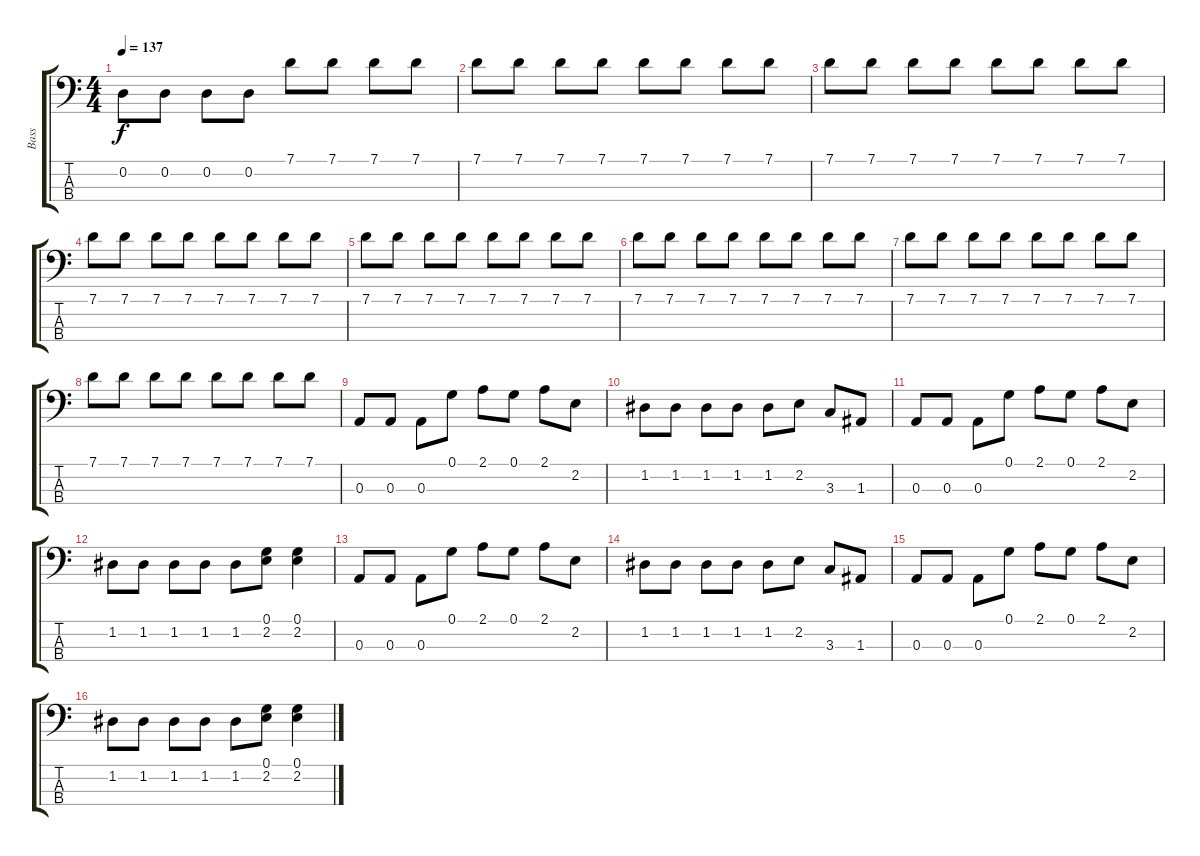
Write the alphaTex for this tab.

\track ("Bass" "Bass") {instrument electricbasspick}
\staff {score tabs}
\tuning (G2 D2 A1 E1) {hide}
\ts (4 4)
\tempo 137
\clef f4
\ks c
0.2.8{dy f} 0.2.8 0.2.8 0.2.8 7.1.8 7.1.8 7.1.8 7.1.8 |
7.1.8 7.1.8 7.1.8 7.1.8 7.1.8 7.1.8 7.1.8 7.1.8 |
7.1.8 7.1.8 7.1.8 7.1.8 7.1.8 7.1.8 7.1.8 7.1.8 |
7.1.8 7.1.8 7.1.8 7.1.8 7.1.8 7.1.8 7.1.8 7.1.8 |
7.1.8 7.1.8 7.1.8 7.1.8 7.1.8 7.1.8 7.1.8 7.1.8 |
7.1.8 7.1.8 7.1.8 7.1.8 7.1.8 7.1.8 7.1.8 7.1.8 |
7.1.8 7.1.8 7.1.8 7.1.8 7.1.8 7.1.8 7.1.8 7.1.8 |
7.1.8 7.1.8 7.1.8 7.1.8 7.1.8 7.1.8 7.1.8 7.1.8 |
0.3.8 0.3.8 0.3.8 0.1.8 2.1.8 0.1.8 2.1.8 2.2.8 |
1.2.8 1.2.8 1.2.8 1.2.8 1.2.8 2.2.8 3.3.8 1.3.8 |
0.3.8 0.3.8 0.3.8 0.1.8 2.1.8 0.1.8 2.1.8 2.2.8 |
1.2.8 1.2.8 1.2.8 1.2.8 1.2.8 (0.1 2.2).8 (0.1 2.2).4 |
0.3.8 0.3.8 0.3.8 0.1.8 2.1.8 0.1.8 2.1.8 2.2.8 |
1.2.8 1.2.8 1.2.8 1.2.8 1.2.8 2.2.8 3.3.8 1.3.8 |
0.3.8 0.3.8 0.3.8 0.1.8 2.1.8 0.1.8 2.1.8 2.2.8 |
1.2.8 1.2.8 1.2.8 1.2.8 1.2.8 (0.1 2.2).8 (0.1 2.2).4
